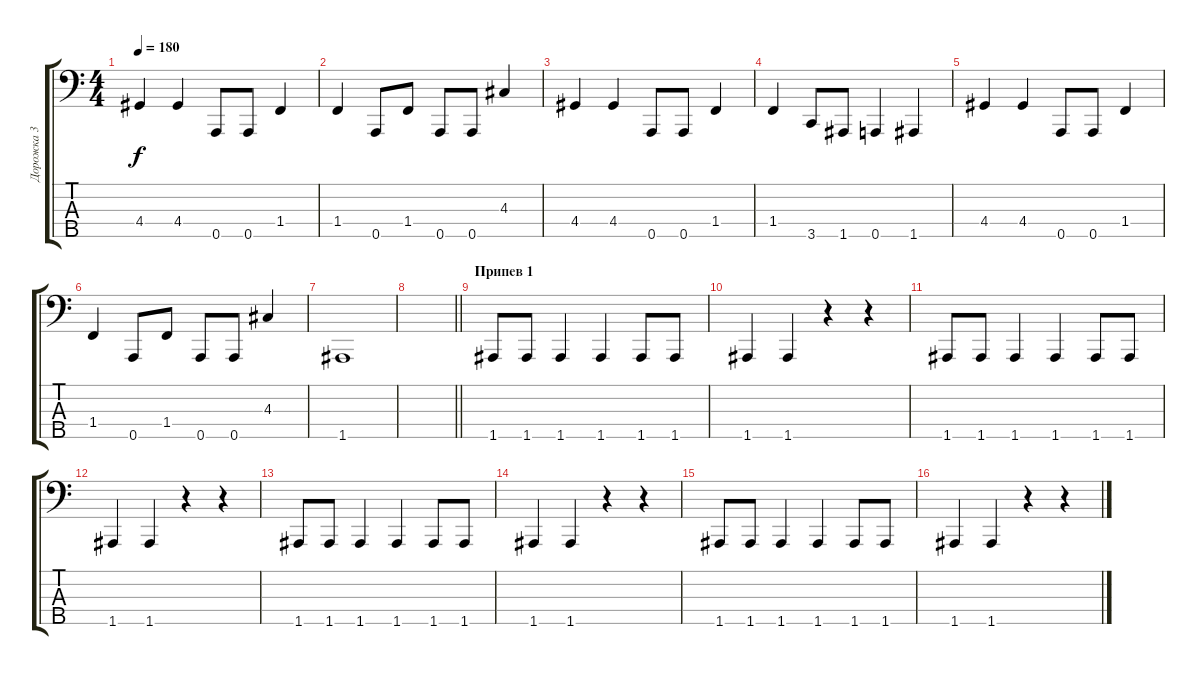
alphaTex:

\track ("Дорожка 3" "Дорожка 3") {instrument electricbasspick}
\staff {score tabs}
\tuning (G2 D2 A1 E1 A0) {hide}
\ts (4 4)
\tempo 180
\clef f4
\ks c
4.4.4{dy f} 4.4.4 0.5.8 0.5.8 1.4.4 |
1.4.4 0.5.8 1.4.8 0.5.8 0.5.8 4.3.4 |
4.4.4 4.4.4 0.5.8 0.5.8 1.4.4 |
1.4.4 3.5.8 1.5.8 0.5.4 1.5.4 |
4.4.4 4.4.4 0.5.8 0.5.8 1.4.4 |
1.4.4 0.5.8 1.4.8 0.5.8 0.5.8 4.3.4 |
1.5.1 |
\barLineRight lightlight
|
\section ("" "Припев 1")
1.5.8 1.5.8 1.5.4 1.5.4 1.5.8 1.5.8 |
1.5.4 1.5.4 r.4 r.4 |
1.5.8 1.5.8 1.5.4 1.5.4 1.5.8 1.5.8 |
1.5.4 1.5.4 r.4 r.4 |
1.5.8 1.5.8 1.5.4 1.5.4 1.5.8 1.5.8 |
1.5.4 1.5.4 r.4 r.4 |
1.5.8 1.5.8 1.5.4 1.5.4 1.5.8 1.5.8 |
1.5.4 1.5.4 r.4 r.4
